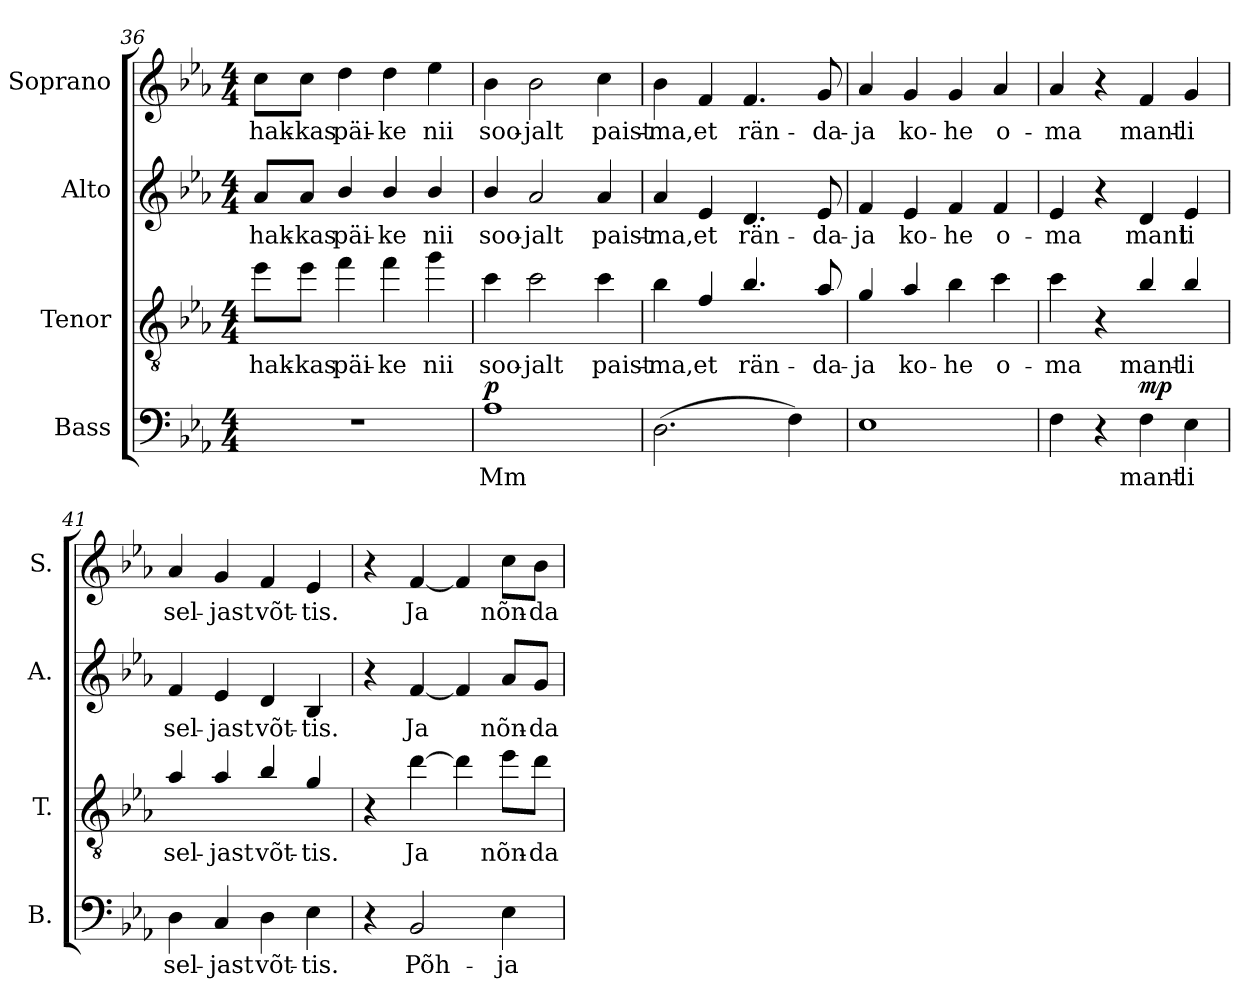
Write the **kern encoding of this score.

**kern	**text	**dynam	**kern	**text	**kern	**text	**kern	**text
*part4	*part4	*part4	*part3	*part3	*part2	*part2	*part1	*part1
*staff4	*staff4	*staff4	*staff3	*staff3	*staff2	*staff2	*staff1	*staff1
*I"Bass	*	*	*I"Tenor	*	*I"Alto	*	*I"Soprano	*
*I'B.	*	*	*I'T.	*	*I'A.	*	*I'S.	*
!!LO:LB:g=z
*clefF4	*	*	*clefGv2	*	*clefG2	*	*clefG2	*
*	*	*	*ITrd7c12	*	*	*	*	*
*k[b-e-a-]	*	*	*k[b-e-a-]	*	*k[b-e-a-]	*	*k[b-e-a-]	*
*c:	*	*	*c:	*	*c:	*	*c:	*
*M4/4	*	*	*M4/4	*	*M4/4	*	*M4/4	*
=36	=36	=36	=36	=36	=36	=36	=36	=36
!	!	!	!	!LO:LY:b	!	!	!	!
!	!	!	!	!	!	!LO:LY:b	!	!
!	!	!	!	!	!	!	!	!LO:LY:b
1r	.	.	8e-\L	hak-	8a-/L	hak-	8cc\L	hak-
!	!	!	!	!LO:LY:b	!	!	!	!
!	!	!	!	!	!	!LO:LY:b	!	!
!	!	!	!	!	!	!	!	!LO:LY:b
.	.	.	8e-\J	-kas	8a-/J	-kas	8cc\J	-kas
!	!	!	!	!LO:LY:b	!	!	!	!
!	!	!	!	!	!	!LO:LY:b	!	!
!	!	!	!	!	!	!	!	!LO:LY:b
.	.	.	4f\	päi-	4b-/	päi-	4dd\	päi-
!	!	!	!	!LO:LY:b	!	!	!	!
!	!	!	!	!	!	!LO:LY:b	!	!
!	!	!	!	!	!	!	!	!LO:LY:b
.	.	.	4f\	-ke	4b-/	-ke	4dd\	-ke
!	!	!	!	!LO:LY:b	!	!	!	!
!	!	!	!	!	!	!LO:LY:b	!	!
!	!	!	!	!	!	!	!	!LO:LY:b
.	.	.	4g\	nii	4b-/	nii	4ee-\	nii
=37	=37	=37	=37	=37	=37	=37	=37	=37
!	!LO:LY:b	!	!	!	!	!	!	!
!	!	!	!	!LO:LY:b	!	!	!	!
!	!	!	!	!	!	!LO:LY:b	!	!
!	!	!LO:DY:a	!	!	!	!	!	!LO:LY:b
1A-	Mm	p	4c\	soo-	4b-/	soo-	4b-\	soo-
!	!	!	!	!LO:LY:b	!	!	!	!
!	!	!	!	!	!	!LO:LY:b	!	!
!	!	!	!	!	!	!	!	!LO:LY:b
.	.	.	2c\	-jalt	2a-/	-jalt	2b-\	-jalt
!	!	!	!	!LO:LY:b	!	!	!	!
!	!	!	!	!	!	!LO:LY:b	!	!
!	!	!	!	!	!	!	!	!LO:LY:b
.	.	.	4c\	paist-	4a-/	paist-	4cc\	paist-
=38	=38	=38	=38	=38	=38	=38	=38	=38
!	!	!	!	!LO:LY:b	!	!	!	!
!	!	!	!	!	!	!LO:LY:b	!	!
!	!	!	!	!	!	!	!	!LO:LY:b
(2.D\	.	.	4B-\	-ma,	4a-/	-ma,	4b-\	-ma,
!	!	!	!	!LO:LY:b	!	!	!	!
!	!	!	!	!	!	!LO:LY:b	!	!
!	!	!	!	!	!	!	!	!LO:LY:b
.	.	.	4F/	et	4e-/	et	4f/	et
!	!	!	!	!LO:LY:b	!	!	!	!
!	!	!	!	!	!	!LO:LY:b	!	!
!	!	!	!	!	!	!	!	!LO:LY:b
.	.	.	4.B-/	rän-	4.d/	rän-	4.f/	rän-
4F\)	.	.	.	.	.	.	.	.
!	!	!	!	!LO:LY:b	!	!	!	!
!	!	!	!	!	!	!LO:LY:b	!	!
!	!	!	!	!	!	!	!	!LO:LY:b
.	.	.	8A-/	-da-	8e-/	-da-	8g/	-da-
=39	=39	=39	=39	=39	=39	=39	=39	=39
!	!	!	!	!LO:LY:b	!	!	!	!
!	!	!	!	!	!	!LO:LY:b	!	!
!	!	!	!	!	!	!	!	!LO:LY:b
1E-	.	.	4G/	-ja	4f/	-ja	4a-/	-ja
!	!	!	!	!LO:LY:b	!	!	!	!
!	!	!	!	!	!	!LO:LY:b	!	!
!	!	!	!	!	!	!	!	!LO:LY:b
.	.	.	4A-/	ko-	4e-/	ko-	4g/	ko-
!	!	!	!	!LO:LY:b	!	!	!	!
!	!	!	!	!	!	!LO:LY:b	!	!
!	!	!	!	!	!	!	!	!LO:LY:b
.	.	.	4B-\	-he	4f/	-he	4g/	-he
!	!	!	!	!LO:LY:b	!	!	!	!
!	!	!	!	!	!	!LO:LY:b	!	!
!	!	!	!	!	!	!	!	!LO:LY:b
.	.	.	4c\	o-	4f/	o-	4a-/	o-
=40	=40	=40	=40	=40	=40	=40	=40	=40
!	!	!	!	!LO:LY:b	!	!	!	!
!	!	!	!	!	!	!LO:LY:b	!	!
!	!	!	!	!	!	!	!	!LO:LY:b
4F\	.	.	4c\	-ma	4e-/	-ma	4a-/	-ma
4r	.	.	4r	.	4r	.	4r	.
!	!LO:LY:b	!	!	!	!	!	!	!
!	!	!	!	!LO:LY:b	!	!	!	!
!	!	!	!	!	!	!LO:LY:b	!	!
!	!	!LO:DY:a	!	!	!	!	!	!LO:LY:b
4F\	mant-	mp	4B-/	mant-	4d/	mant	4f/	mant-
!	!LO:LY:b	!	!	!	!	!	!	!
!	!	!	!	!LO:LY:b	!	!	!	!
!	!	!	!	!	!	!LO:LY:b	!	!
!	!	!	!	!	!	!	!	!LO:LY:b
4E-\	-li	.	4B-/	-li	4e-/	li	4g/	-li
!!LO:PB:g=z
=41	=41	=41	=41	=41	=41	=41	=41	=41
!	!LO:LY:b	!	!	!	!	!	!	!
!	!	!	!	!LO:LY:b	!	!	!	!
!	!	!	!	!	!	!LO:LY:b	!	!
!	!	!	!	!	!	!	!	!LO:LY:b
4D\	sel-	.	4A-/	sel-	4f/	sel-	4a-/	sel-
!	!LO:LY:b	!	!	!	!	!	!	!
!	!	!	!	!LO:LY:b	!	!	!	!
!	!	!	!	!	!	!LO:LY:b	!	!
!	!	!	!	!	!	!	!	!LO:LY:b
4C/	-jast	.	4A-/	-jast	4e-/	-jast	4g/	-jast
!	!LO:LY:b	!	!	!	!	!	!	!
!	!	!	!	!LO:LY:b	!	!	!	!
!	!	!	!	!	!	!LO:LY:b	!	!
!	!	!	!	!	!	!	!	!LO:LY:b
4D\	võt-	.	4B-/	võt-	4d/	võt-	4f/	võt-
!	!LO:LY:b	!	!	!	!	!	!	!
!	!	!	!	!LO:LY:b	!	!	!	!
!	!	!	!	!	!	!LO:LY:b	!	!
!	!	!	!	!	!	!	!	!LO:LY:b
4E-\	-tis.	.	4G/	-tis.	4B-/	-tis.	4e-/	-tis.
=42	=42	=42	=42	=42	=42	=42	=42	=42
4r	.	.	4r	.	4r	.	4r	.
!	!LO:LY:b	!	!	!	!	!	!	!
!	!	!	!	!LO:LY:b	!	!	!	!
!	!	!	!	!	!	!LO:LY:b	!	!
!	!	!	!	!	!	!	!	!LO:LY:b
2BB-/	Põh-	.	[>4d\	Ja	[<4f/	Ja	[<4f/	Ja
.	.	.	4d\]	.	4f/]	.	4f/]	.
!	!LO:LY:b	!	!	!	!	!	!	!
!	!	!	!	!LO:LY:b	!	!	!	!
!	!	!	!	!	!	!LO:LY:b	!	!
!	!	!	!	!	!	!	!	!LO:LY:b
4E-\	-ja-	.	8e-\L	nõn-	8a-/L	nõn-	8cc\L	nõn-
!	!	!	!	!LO:LY:b	!	!	!	!
!	!	!	!	!	!	!LO:LY:b	!	!
!	!	!	!	!	!	!	!	!LO:LY:b
.	.	.	8d\J	-da	8g/J	-da	8b-\J	-da
=	=	=	=	=	=	=	=	=
*-	*-	*-	*-	*-	*-	*-	*-	*-
